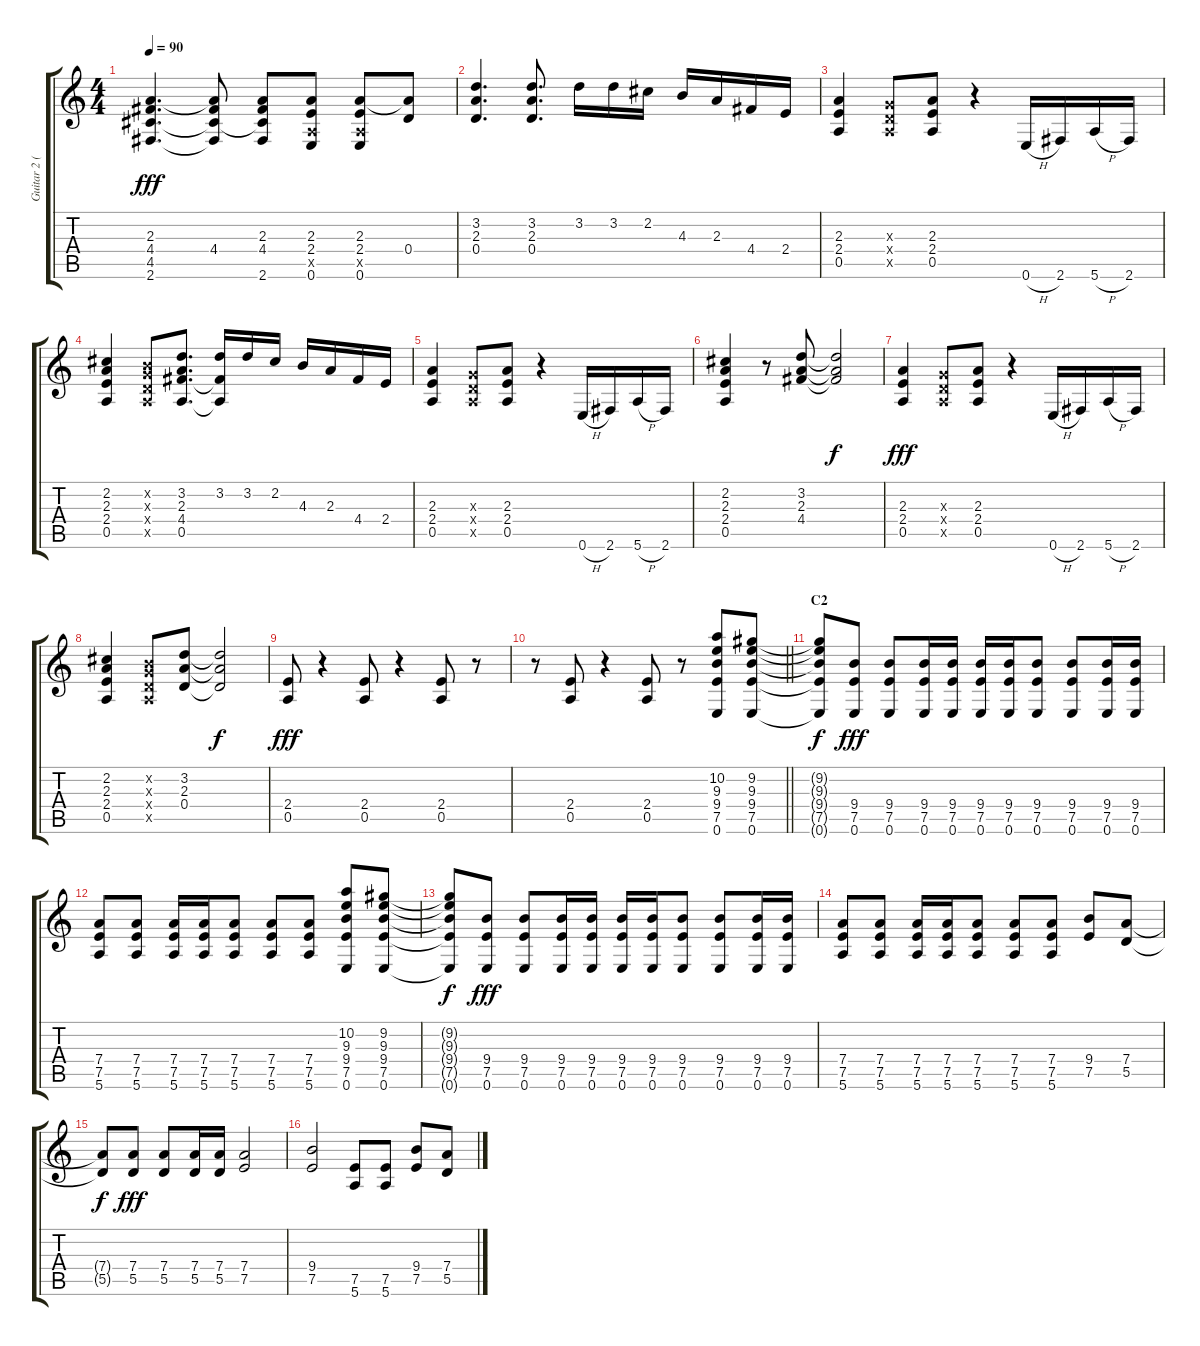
\track ("Guitar 2 (Rhythm)" "Guitar 2 (") {instrument distortionguitar}
\staff {score tabs}
\tuning (E4 B3 G3 D3 A2 E2) {hide}
\ts (4 4)
\tempo 90
\clef g2
\ks c
(2.3 4.4 4.5 2.6).4{d dy fff} (2.3{t} 4.4 4.5{t} 2.6{t}).8 (2.3 4.4 4.5{t} 2.6).8 (2.3 2.4 0.5{x} 0.6).8 (2.3 2.4 0.5{x} 0.6).8 (2.3{t} 0.4).8 |
(3.2 2.3 0.4).4{d} (3.2 2.3 0.4).8{d} 3.2.16 3.2.16 2.2.16 4.3.16 2.3.16 4.4.16 2.4.16 |
(2.3 2.4 0.5).4 (0.3{x} 0.4{x} 0.5{x}).8 (2.3 2.4 0.5).8 r.4 0.6{h}.16 2.6.16 5.6{h}.16 2.6.16 |
(2.2 2.3 2.4 0.5).4 (0.2{x} 0.3{x} 0.4{x} 0.5{x}).8 (3.2 2.3 4.4 0.5).8{d} (3.2 4.4{t} 0.5{t}).16 3.2.16 2.2.16 4.3.16 2.3.16 4.4.16 2.4.16 |
(2.3 2.4 0.5).4 (0.3{x} 0.4{x} 0.5{x}).8 (2.3 2.4 0.5).8 r.4 0.6{h}.16 2.6.16 5.6{h}.16 2.6.16 |
(2.2 2.3 2.4 0.5).4 r.8 (3.2 2.3 4.4).8 (3.2{t} 2.3{t} 4.4{t}).2{dy f} |
(2.3 2.4 0.5).4{dy fff} (0.3{x} 0.4{x} 0.5{x}).8 (2.3 2.4 0.5).8 r.4 0.6{h}.16 2.6.16 5.6{h}.16 2.6.16 |
(2.2 2.3 2.4 0.5).4 (0.2{x} 0.3{x} 0.4{x} 0.5{x}).8 (3.2 2.3 0.4).8 (3.2{t} 2.3{t} 0.4{t}).2{dy f} |
(2.4 0.5).8{dy fff} r.4 (2.4 0.5).8 r.4 (2.4 0.5).8 r.8 |
\barLineRight lightlight
r.8 (2.4 0.5).8 r.4 (2.4 0.5).8 r.8 (10.2 9.3 9.4 7.5 0.6).8 (9.2 9.3 9.4 7.5 0.6).8 |
\section ("" "C2")
(9.2{t} 9.3{t} 9.4{t} 7.5{t} 0.6{t}).8{dy f} (9.4 7.5 0.6).8{dy fff} (9.4 7.5 0.6).8 (9.4 7.5 0.6).16 (9.4 7.5 0.6).16 (9.4 7.5 0.6).16 (9.4 7.5 0.6).16 (9.4 7.5 0.6).8 (9.4 7.5 0.6).8 (9.4 7.5 0.6).16 (9.4 7.5 0.6).16 |
(7.4 7.5 5.6).8 (7.4 7.5 5.6).8 (7.4 7.5 5.6).16 (7.4 7.5 5.6).16 (7.4 7.5 5.6).8 (7.4 7.5 5.6).8 (7.4 7.5 5.6).8 (10.2 9.3 9.4 7.5 0.6).8 (9.2 9.3 9.4 7.5 0.6).8 |
(9.2{t} 9.3{t} 9.4{t} 7.5{t} 0.6{t}).8{dy f} (9.4 7.5 0.6).8{dy fff} (9.4 7.5 0.6).8 (9.4 7.5 0.6).16 (9.4 7.5 0.6).16 (9.4 7.5 0.6).16 (9.4 7.5 0.6).16 (9.4 7.5 0.6).8 (9.4 7.5 0.6).8 (9.4 7.5 0.6).16 (9.4 7.5 0.6).16 |
(7.4 7.5 5.6).8 (7.4 7.5 5.6).8 (7.4 7.5 5.6).16 (7.4 7.5 5.6).16 (7.4 7.5 5.6).8 (7.4 7.5 5.6).8 (7.4 7.5 5.6).8 (9.4 7.5).8 (7.4 5.5).8 |
(7.4{t} 5.5{t}).8{dy f} (7.4 5.5).8{dy fff} (7.4 5.5).8 (7.4 5.5).16 (7.4 5.5).16 (7.4 7.5).2 |
(9.4 7.5).2 (7.5 5.6).8 (7.5 5.6).8 (9.4 7.5).8 (7.4 5.5).8
